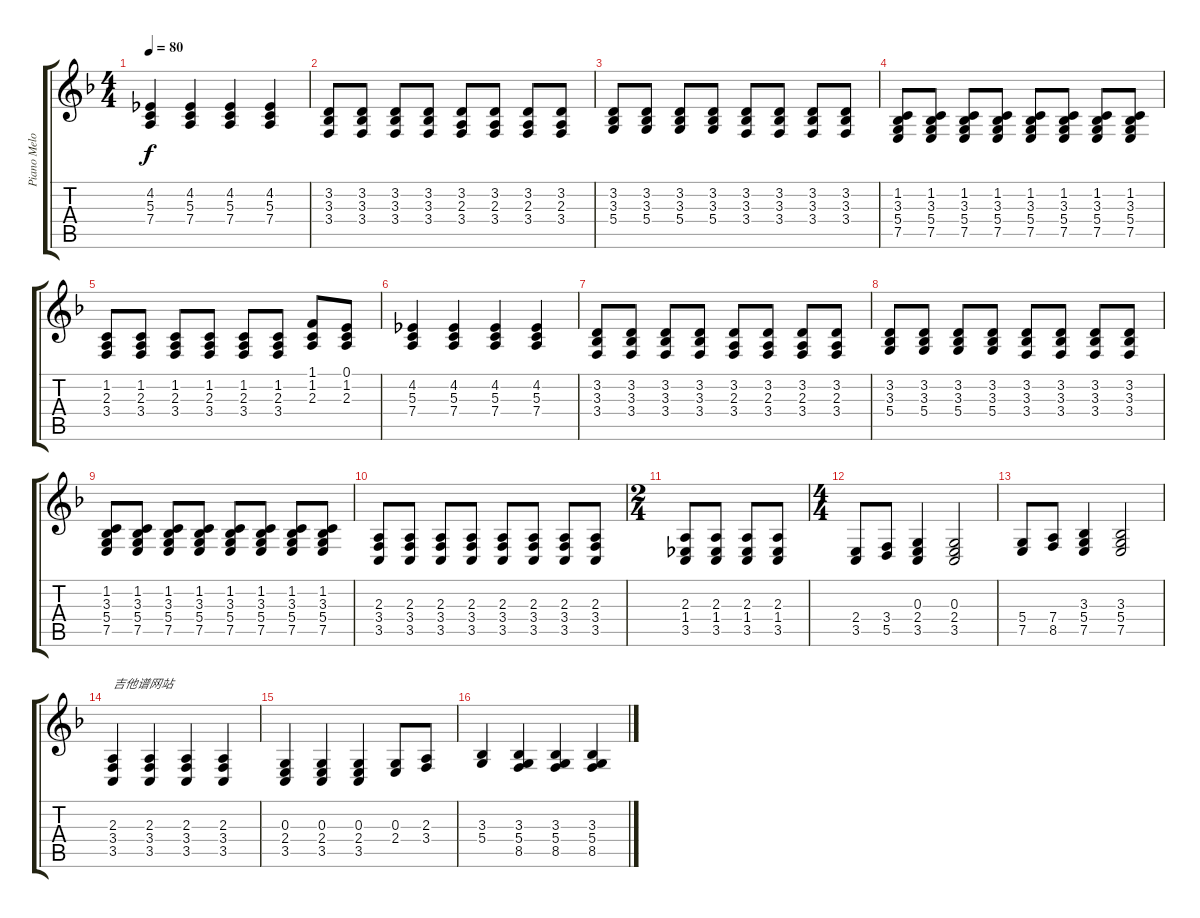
\track ("Piano Melody" "Piano Melo") {instrument brightacousticpiano}
\staff {score tabs}
\tuning (E4 B3 G3 D3 A2 E2) {hide}
\ts (4 4)
\tempo 80
\clef g2
\ks f
(4.2 5.3 7.4).4{dy f} (4.2 5.3 7.4).4 (4.2 5.3 7.4).4 (4.2 5.3 7.4).4 |
(3.2 3.3 3.4).8 (3.2 3.3 3.4).8 (3.2 3.3 3.4).8 (3.2 3.3 3.4).8 (3.2 2.3 3.4).8 (3.2 2.3 3.4).8 (3.2 2.3 3.4).8 (3.2 2.3 3.4).8 |
(3.2 3.3 5.4).8 (3.2 3.3 5.4).8 (3.2 3.3 5.4).8 (3.2 3.3 5.4).8 (3.2 3.3 3.4).8 (3.2 3.3 3.4).8 (3.2 3.3 3.4).8 (3.2 3.3 3.4).8 |
(1.2 3.3 5.4 7.5).8 (1.2 3.3 5.4 7.5).8 (1.2 3.3 5.4 7.5).8 (1.2 3.3 5.4 7.5).8 (1.2 3.3 5.4 7.5).8 (1.2 3.3 5.4 7.5).8 (1.2 3.3 5.4 7.5).8 (1.2 3.3 5.4 7.5).8 |
(1.2 2.3 3.4).8 (1.2 2.3 3.4).8 (1.2 2.3 3.4).8 (1.2 2.3 3.4).8 (1.2 2.3 3.4).8 (1.2 2.3 3.4).8 (1.1 1.2 2.3).8 (0.1 1.2 2.3).8 |
(4.2 5.3 7.4).4 (4.2 5.3 7.4).4 (4.2 5.3 7.4).4 (4.2 5.3 7.4).4 |
(3.2 3.3 3.4).8 (3.2 3.3 3.4).8 (3.2 3.3 3.4).8 (3.2 3.3 3.4).8 (3.2 2.3 3.4).8 (3.2 2.3 3.4).8 (3.2 2.3 3.4).8 (3.2 2.3 3.4).8 |
(3.2 3.3 5.4).8 (3.2 3.3 5.4).8 (3.2 3.3 5.4).8 (3.2 3.3 5.4).8 (3.2 3.3 3.4).8 (3.2 3.3 3.4).8 (3.2 3.3 3.4).8 (3.2 3.3 3.4).8 |
(1.2 3.3 5.4 7.5).8 (1.2 3.3 5.4 7.5).8 (1.2 3.3 5.4 7.5).8 (1.2 3.3 5.4 7.5).8 (1.2 3.3 5.4 7.5).8 (1.2 3.3 5.4 7.5).8 (1.2 3.3 5.4 7.5).8 (1.2 3.3 5.4 7.5).8 |
(2.3 3.4 3.5).8 (2.3 3.4 3.5).8 (2.3 3.4 3.5).8 (2.3 3.4 3.5).8 (2.3 3.4 3.5).8 (2.3 3.4 3.5).8 (2.3 3.4 3.5).8 (2.3 3.4 3.5).8 |
\ts (2 4)
(2.3 1.4 3.5).8 (2.3 1.4 3.5).8 (2.3 1.4 3.5).8 (2.3 1.4 3.5).8 |
\ts (4 4)
(2.4 3.5).8 (3.4 5.5).8 (0.3 2.4 3.5).4 (0.3 2.4 3.5).2 |
(5.4 7.5).8 (7.4 8.5).8 (3.3 5.4 7.5).4 (3.3 5.4 7.5).2 |
(2.3 3.4 3.5).4{txt "吉他谱网站"} (2.3 3.4 3.5).4 (2.3 3.4 3.5).4 (2.3 3.4 3.5).4 |
(0.3 2.4 3.5).4 (0.3 2.4 3.5).4 (0.3 2.4 3.5).4 (0.3 2.4).8 (2.3 3.4).8 |
(3.3 5.4).4 (3.3 5.4 8.5).4 (3.3 5.4 8.5).4 (3.3 5.4 8.5).4
